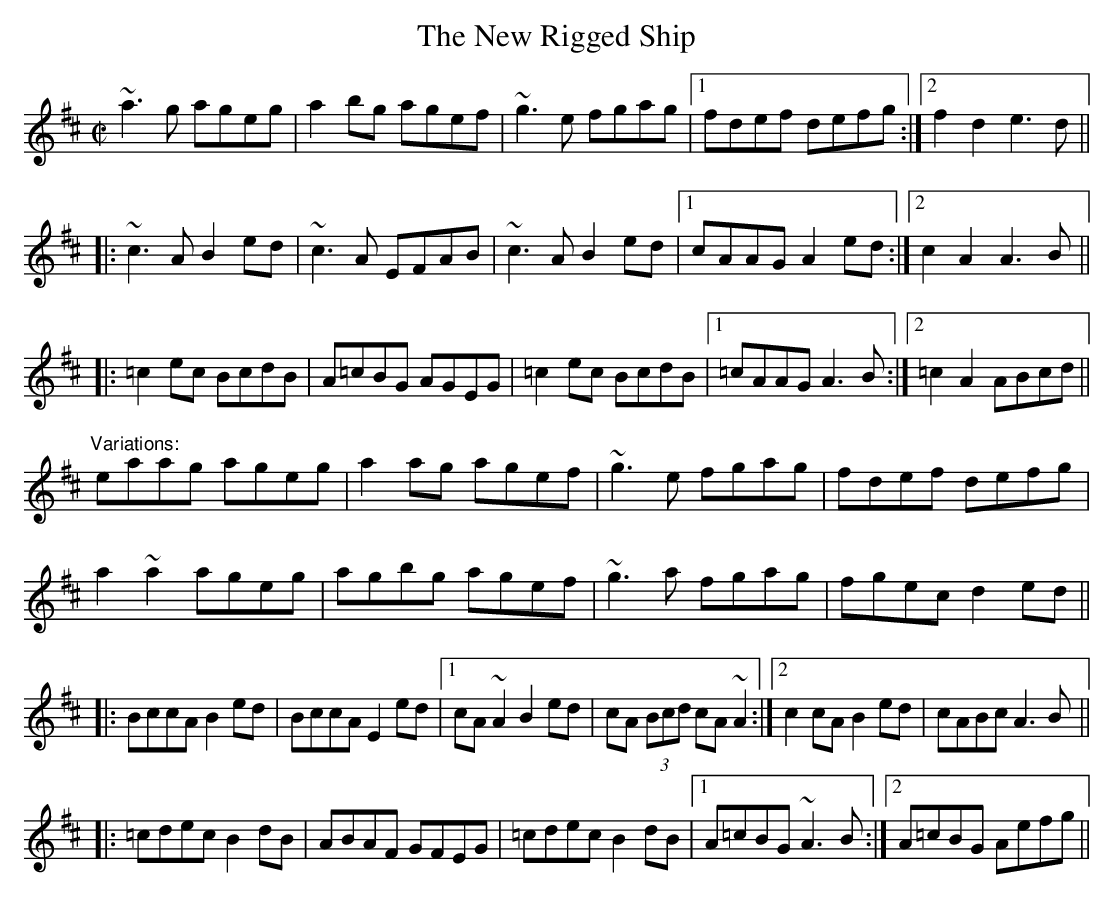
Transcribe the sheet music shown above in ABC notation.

X:1
T:New Rigged Ship, The
M:C|
K:Amix
~a3g ageg|a2bg agef|~g3e fgag|1 fdef defg:|2 f2d2 e3d||
|:~c3A B2ed|~c3A EFAB|~c3A B2ed|1 cAAG A2ed:|2 c2A2 A3B||
|:=c2ec BcdB|A=cBG AGEG|=c2ec BcdB|1 =cAAG A3B:|2 =c2A2 ABcd||
"Variations:"
eaag ageg|a2ag agef|~g3e fgag|fdef defg|
a2~a2 ageg|agbg agef|~g3a fgag|fgec d2ed||
|:BccA B2ed|BccA E2ed|1 cA~A2 B2ed|cA (3Bcd cA~A2:|2 c2cA B2ed|cABc A3B||
|:=cdec B2dB|ABAF GFEG|=cdec B2dB|1 A=cBG ~A3B:|2 A=cBG Aefg||
